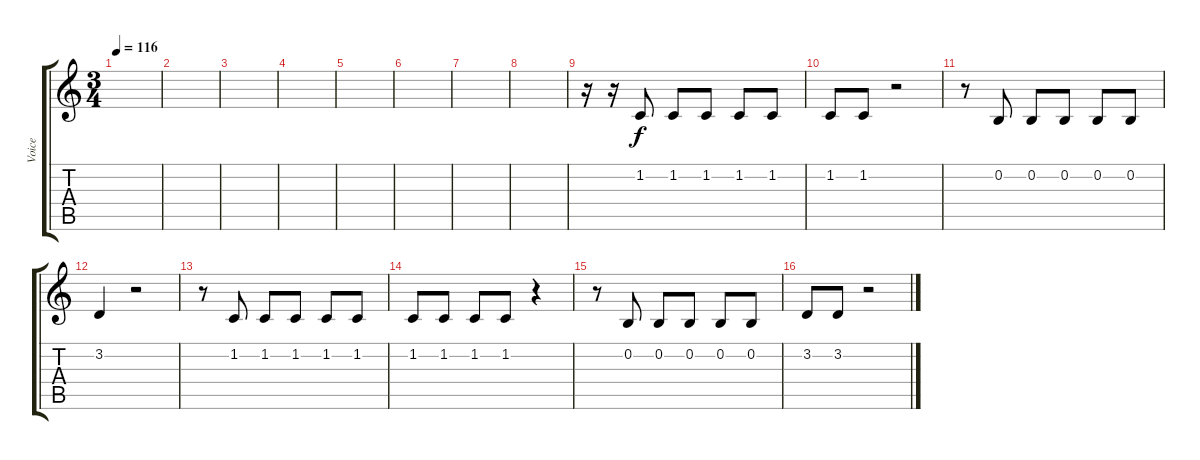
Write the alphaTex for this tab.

\track ("Voice" "Voice") {instrument synthvoice}
\staff {score tabs}
\tuning (E4 B3 G3 D3 A2 E2) {hide}
\ts (3 4)
\tempo 116
\clef g2
\ks c
|
|
|
|
|
|
|
|
r.16 r.16 1.2.8{instrument synthvoice} 1.2.8 1.2.8 1.2.8 1.2.8 |
1.2.8 1.2.8 r.2 |
r.8 0.2.8 0.2.8 0.2.8 0.2.8 0.2.8 |
3.2.4 r.2 |
r.8 1.2.8 1.2.8 1.2.8 1.2.8 1.2.8 |
1.2.8 1.2.8 1.2.8 1.2.8 r.4 |
r.8 0.2.8 0.2.8 0.2.8 0.2.8 0.2.8 |
3.2.8 3.2.8 r.2
